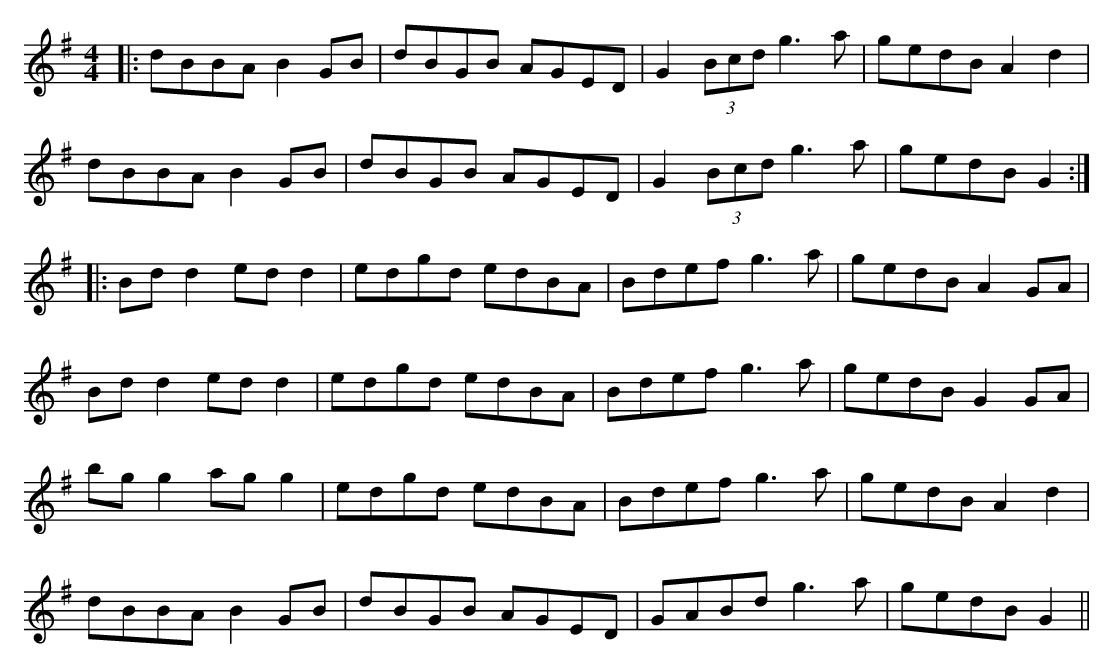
X:1
M:4/4
K:G
|:dBBA B2GB|dBGB AGED|G2 (3Bcd g3a|gedB A2 d2|
dBBA B2GB|dBGB AGED|G2 (3Bcd g3a|gedB G2:|
|:Bdd2 edd2|edgd edBA|Bdef g3a|gedB A2GA|
Bdd2 edd2|edgd edBA|Bdef g3a|gedB G2 GA|
bg g2 ag g2|edgd edBA|Bdef g3a|gedB A2 d2|
dBBA B2GB|dBGB AGED|GABd g3a|gedB G2||
